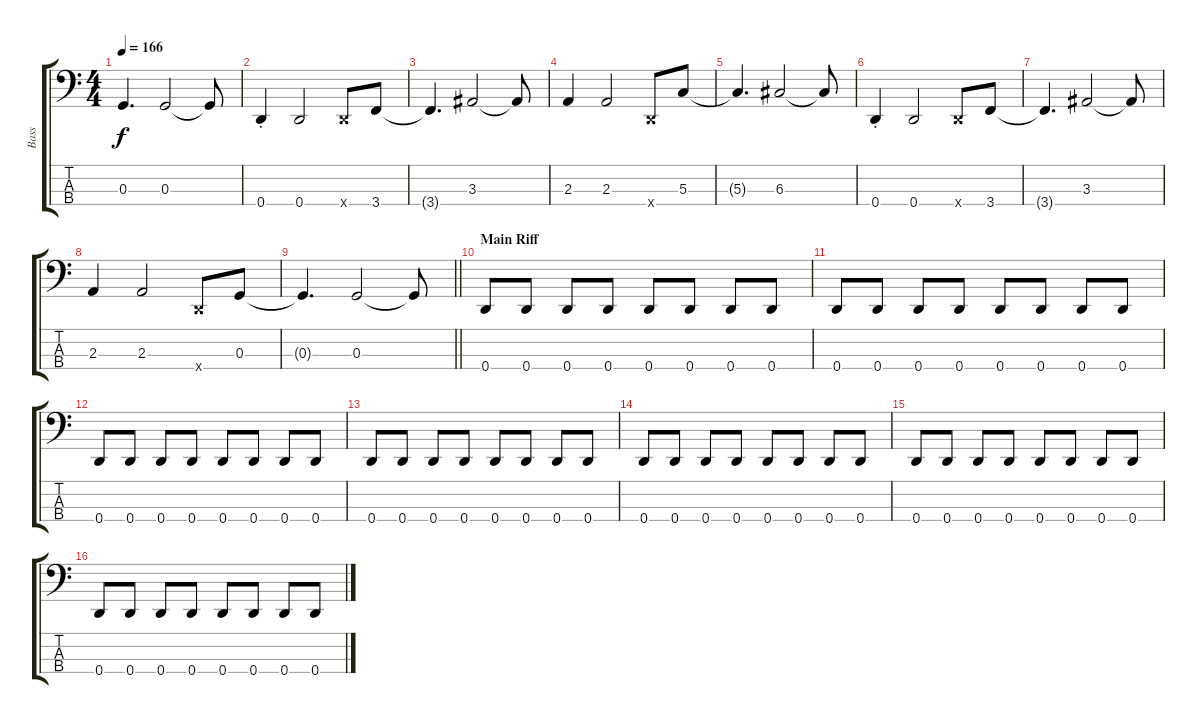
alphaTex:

\track ("Bass" "Bass") {instrument electricbasspick}
\staff {score tabs}
\tuning (F2 C2 G1 D1) {hide}
\ts (4 4)
\tempo 166
\clef f4
\ks c
0.3{t}.4{d dy f} 0.3.2 0.3{t}.8 |
0.4{st}.4 0.4.2 0.4{x}.8 3.4.8 |
3.4{t}.4{d} 3.3.2 3.3{t}.8 |
2.3.4 2.3.2 0.4{x}.8 5.3.8 |
5.3{t}.4{d} 6.3.2 6.3{t}.8 |
0.4{st}.4 0.4.2 0.4{x}.8 3.4.8 |
3.4{t}.4{d} 3.3.2 3.3{t}.8 |
2.3.4 2.3.2 0.4{x}.8 0.3.8 |
\barLineRight lightlight
0.3{t}.4{d} 0.3.2 0.3{t}.8 |
\section ("" "Main Riff")
0.4.8 0.4.8 0.4.8 0.4.8 0.4.8 0.4.8 0.4.8 0.4.8 |
0.4.8 0.4.8 0.4.8 0.4.8 0.4.8 0.4.8 0.4.8 0.4.8 |
0.4.8 0.4.8 0.4.8 0.4.8 0.4.8 0.4.8 0.4.8 0.4.8 |
0.4.8 0.4.8 0.4.8 0.4.8 0.4.8 0.4.8 0.4.8 0.4.8 |
0.4.8 0.4.8 0.4.8 0.4.8 0.4.8 0.4.8 0.4.8 0.4.8 |
0.4.8 0.4.8 0.4.8 0.4.8 0.4.8 0.4.8 0.4.8 0.4.8 |
0.4.8 0.4.8 0.4.8 0.4.8 0.4.8 0.4.8 0.4.8 0.4.8
